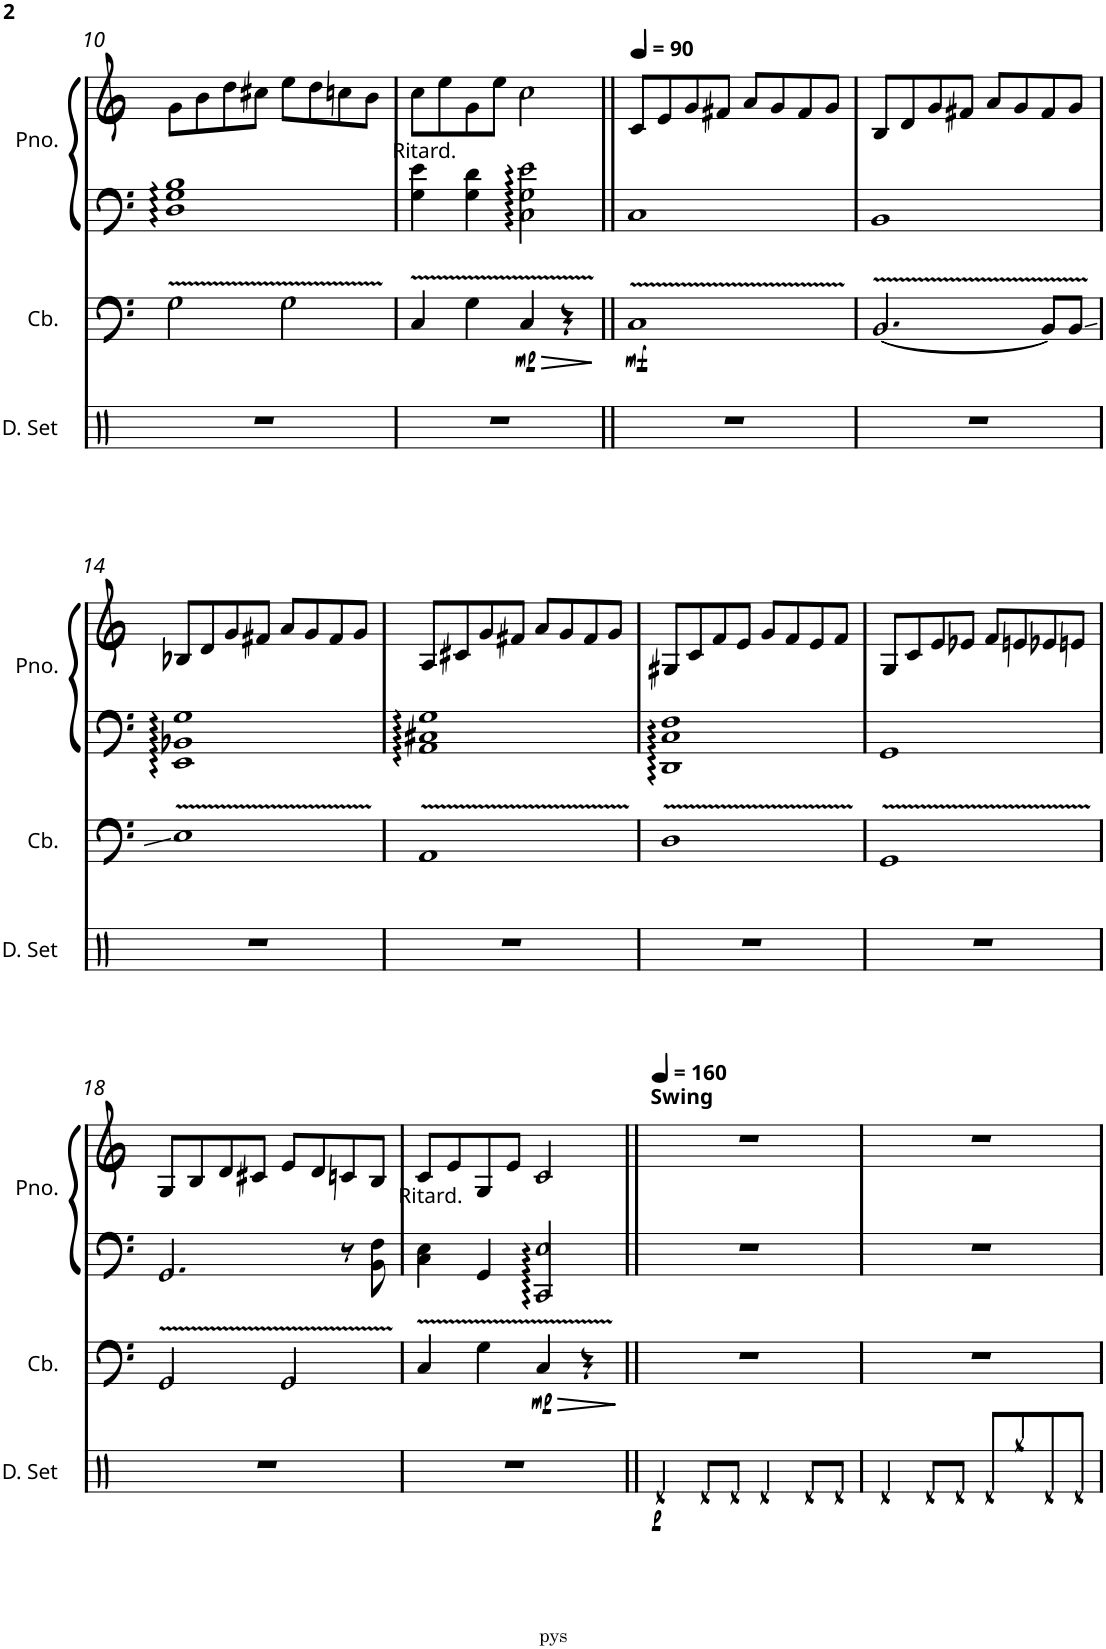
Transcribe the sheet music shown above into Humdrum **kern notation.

**kern	**dynam	**kern	**dynam	**kern	**kern
*part4	*part4	*part3	*part3	*part2	*part1
*staff4	*staff4	*staff3	*staff3	*staff2	*staff1
*I"Drumset	*	*I"Contrabass	*	*I"Piano LH	*I"Piano
*I'D. Set	*	*I'Cb.	*	*I'Pno	*I'Pno.
!!LO:PB:g=z
*clefX	*	*clefF4	*	*clefF4	*clefG2
*	*	*Trd7c12	*	*	*
*k[]	*	*k[]	*	*k[]	*k[]
*M4/4	*	*M4/4	*	*M4/4	*M4/4
=10	=10	=10	=10	=10	=10
1r	.	2G\	.	1D 1G 1B	8g\L
.	.	.	.	.	8b\
.	.	.	.	.	8dd\
.	.	.	.	.	8cc#X\J
.	.	2G\	.	.	8ee\L
.	.	.	.	.	8dd\
.	.	.	.	.	8ccn\
.	.	.	.	.	8b\J
=11	=11	=11	=11	=11	=11
!	!	!	!	!	!LO:TX:b:t=Ritard.
1r	.	4C/	.	4G\ 4e\	8cc\L
.	.	.	.	.	8ee\
.	.	4G\	.	4G\ 4d\	8g\
.	.	.	.	.	8ee\J
!	!	!	!LO:HP:b	!	!
!	!	!	!LO:DY:n=1:b	!	!
.	.	4C/	> mp	2C\ 2G\ 2e\	2cc\
.	.	4r	.	.	.
.	.	.	]	.	.
=12||	=12||	=12||	=12||	=12||	=12||
*	*	*	*	*	*MM90
!	!	!	!LO:DY:b	!	!
1r	.	1C	mf	1C	8c/L
.	.	.	.	.	8e/
.	.	.	.	.	8g/
.	.	.	.	.	8f#X/J
.	.	.	.	.	8a/L
.	.	.	.	.	8g/
.	.	.	.	.	8f#/
.	.	.	.	.	8g/J
=13	=13	=13	=13	=13	=13
1r	.	[2.BB/	.	1BB	8B/L
.	.	.	.	.	8d/
.	.	.	.	.	8g/
.	.	.	.	.	8f#X/J
.	.	.	.	.	8a/L
.	.	.	.	.	8g/
.	.	8BB/L]	.	.	8f#/
.	.	8BB/J	.	.	8g/J
!!LO:LB:g=z
=14	=14	=14	=14	=14	=14
1r	.	1E	.	1EE 1BB-X 1G	8B-X/L
.	.	.	.	.	8d/
.	.	.	.	.	8g/
.	.	.	.	.	8f#X/J
.	.	.	.	.	8a/L
.	.	.	.	.	8g/
.	.	.	.	.	8f#/
.	.	.	.	.	8g/J
=15	=15	=15	=15	=15	=15
1r	.	1AA	.	1AA 1C#X 1G	8A/L
.	.	.	.	.	8c#X/
.	.	.	.	.	8g/
.	.	.	.	.	8f#X/J
.	.	.	.	.	8a/L
.	.	.	.	.	8g/
.	.	.	.	.	8f#/
.	.	.	.	.	8g/J
=16	=16	=16	=16	=16	=16
1r	.	1D	.	1DD 1C 1F	8G#X/L
.	.	.	.	.	8c/
.	.	.	.	.	8f/
.	.	.	.	.	8e/J
.	.	.	.	.	8g/L
.	.	.	.	.	8f/
.	.	.	.	.	8e/
.	.	.	.	.	8f/J
=17	=17	=17	=17	=17	=17
1r	.	1GG	.	1GG	8G/L
.	.	.	.	.	8c/
.	.	.	.	.	8e/
.	.	.	.	.	8e-X/J
.	.	.	.	.	8f/L
.	.	.	.	.	8en/
.	.	.	.	.	8e-X/
.	.	.	.	.	8en/J
!!LO:LB:g=z
=18	=18	=18	=18	=18	=18
1r	.	2GG/	.	2.GG/	8G/L
.	.	.	.	.	8B/
.	.	.	.	.	8d/
.	.	.	.	.	8c#X/J
.	.	2GG/	.	.	8e/L
.	.	.	.	.	8d/
.	.	.	.	8r	8cn/
.	.	.	.	8BB\ 8F\	8B/J
=19	=19	=19	=19	=19	=19
!	!	!	!	!	!LO:TX:b:t=Ritard.
1r	.	4C/	.	4C\ 4E\	8c/L
.	.	.	.	.	8e/
.	.	4G\	.	4GG/	8G/
.	.	.	.	.	8e/J
!	!	!	!LO:HP:b	!	!
!	!	!	!LO:DY:n=1:b	!	!
.	.	4C/	> mp	2CC/ 2E/	2c/
.	.	4r	.	.	.
.	.	.	]	.	.
=20||	=20||	=20||	=20||	=20||	=20||
*	*	*	*	*	*MM160
!	!	!	!	!	!LO:TX:a:B:t=Swing
!	!LO:DY:b	!	!	!	!
4Rd/	p	1r	.	1r	1r
8Rd/L	.	.	.	.	.
8Rd/J	.	.	.	.	.
4Rd/	.	.	.	.	.
8Rd/L	.	.	.	.	.
8Rd/J	.	.	.	.	.
=21	=21	=21	=21	=21	=21
4Rd/	.	1r	.	1r	1r
8Rd/L	.	.	.	.	.
8Rd/J	.	.	.	.	.
8Rd/L	.	.	.	.	.
8Rgg/	.	.	.	.	.
8Rd/	.	.	.	.	.
8Rd/J	.	.	.	.	.
=	=	=	=	=	=
*-	*-	*-	*-	*-	*-
